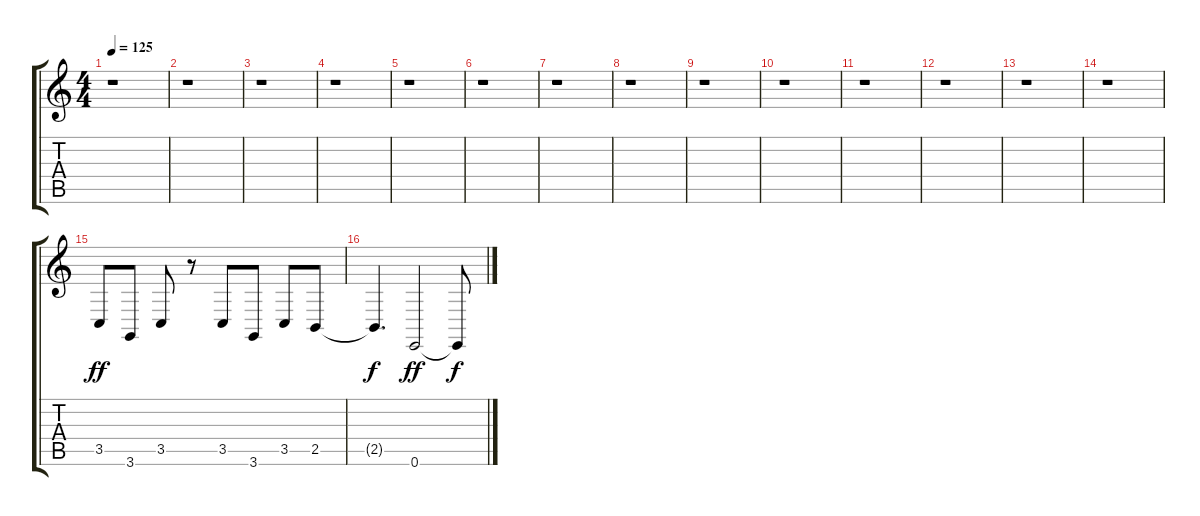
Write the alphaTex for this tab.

\track "" {instrument dulcimer}
\staff {score tabs}
\tuning (E4 B3 G3 D3 A2 E2) {hide}
\ts (4 4)
\tempo 125
\clef g2
\ks c
r.1{dy fff} |
r.1 |
r.1 |
r.1 |
r.1 |
r.1 |
r.1 |
r.1 |
r.1 |
r.1 |
r.1 |
r.1 |
r.1 |
r.1 |
3.5.8{dy ff} 3.6.8 3.5.8 r.8 3.5.8 3.6.8 3.5.8 2.5.8 |
2.5{t}.4{d dy f} 0.6.2{dy ff} 0.6{t}.8{dy f}
